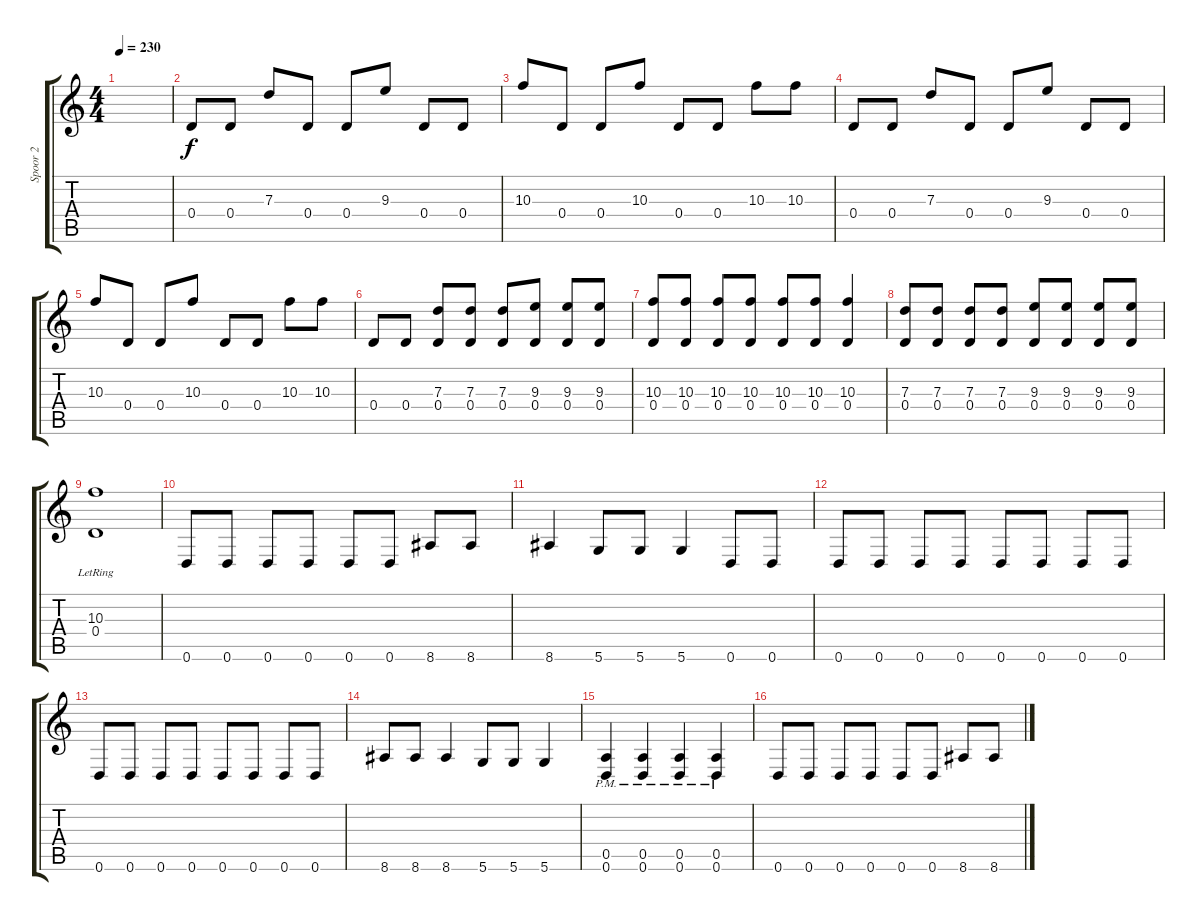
\track ("Spoor 2" "Spoor 2") {instrument distortionguitar}
\staff {score tabs}
\tuning (E4 B3 G3 D3 A2 D2) {hide}
\ts (4 4)
\tempo 230
\clef g2
\ks c
|
0.4.8 0.4.8 7.3.8 0.4.8 0.4.8 9.3.8 0.4.8 0.4.8 |
10.3.8 0.4.8 0.4.8 10.3.8 0.4.8 0.4.8 10.3.8 10.3.8 |
0.4.8 0.4.8 7.3.8 0.4.8 0.4.8 9.3.8 0.4.8 0.4.8 |
10.3.8 0.4.8 0.4.8 10.3.8 0.4.8 0.4.8 10.3.8 10.3.8 |
0.4.8 0.4.8 (7.3 0.4).8 (7.3 0.4).8 (7.3 0.4).8 (9.3 0.4).8 (9.3 0.4).8 (9.3 0.4).8 |
(10.3 0.4).8 (10.3 0.4).8 (10.3 0.4).8 (10.3 0.4).8 (10.3 0.4).8 (10.3 0.4).8 (10.3 0.4).4 |
(7.3 0.4).8 (7.3 0.4).8 (7.3 0.4).8 (7.3 0.4).8 (9.3 0.4).8 (9.3 0.4).8 (9.3 0.4).8 (9.3 0.4).8 |
(10.3 0.4{lr}).1 |
0.6.8 0.6.8 0.6.8 0.6.8 0.6.8 0.6.8 8.6.8 8.6.8 |
8.6.4 5.6.8 5.6.8 5.6.4 0.6.8 0.6.8 |
0.6.8 0.6.8 0.6.8 0.6.8 0.6.8 0.6.8 0.6.8 0.6.8 |
0.6.8 0.6.8 0.6.8 0.6.8 0.6.8 0.6.8 0.6.8 0.6.8 |
8.6.8 8.6.8 8.6.4 5.6.8 5.6.8 5.6.4 |
(0.5{pm} 0.6{pm}).4 (0.5{pm} 0.6{pm}).4 (0.5{pm} 0.6{pm}).4 (0.5{pm} 0.6{pm}).4 |
0.6.8 0.6.8 0.6.8 0.6.8 0.6.8 0.6.8 8.6.8 8.6.8
